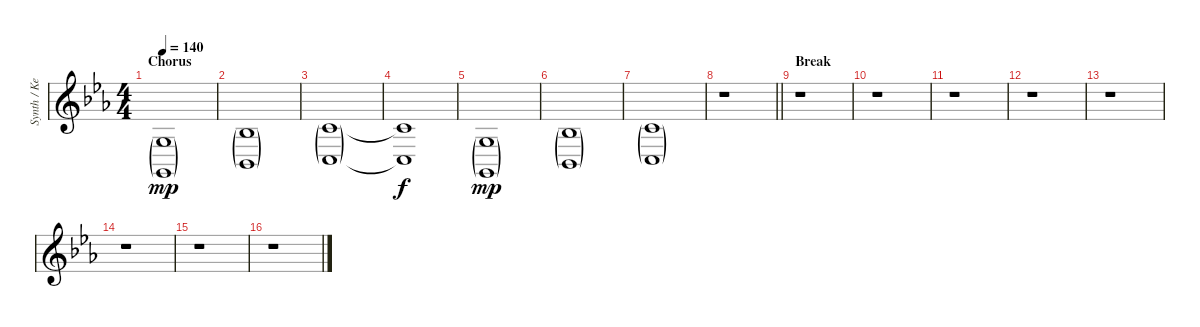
\track ("Synth / Keyboard" "Synth / Ke") {instrument synthstrings1}
\staff {score}
\tuning (D4 A3 F3 C3 G2 C2) {hide}
\ts (4 4)
\section ("" "Chorus")
\tempo 140
\clef g2
\ks eb
(2.3{g} 0.5{g}).1{dy mp} |
(5.3{g} 3.5{g}).1 |
(7.3{g} 5.5{g}).1 |
(7.3{t} 5.5{t}).1{dy f} |
(2.3{g} 0.5{g}).1{dy mp} |
(5.3{g} 3.5{g}).1 |
(7.3{g} 5.5{g}).1 |
\barLineRight lightlight
r.1 |
\section ("" "Break")
r.1 |
r.1 |
r.1 |
r.1 |
r.1 |
r.1 |
r.1 |
r.1
